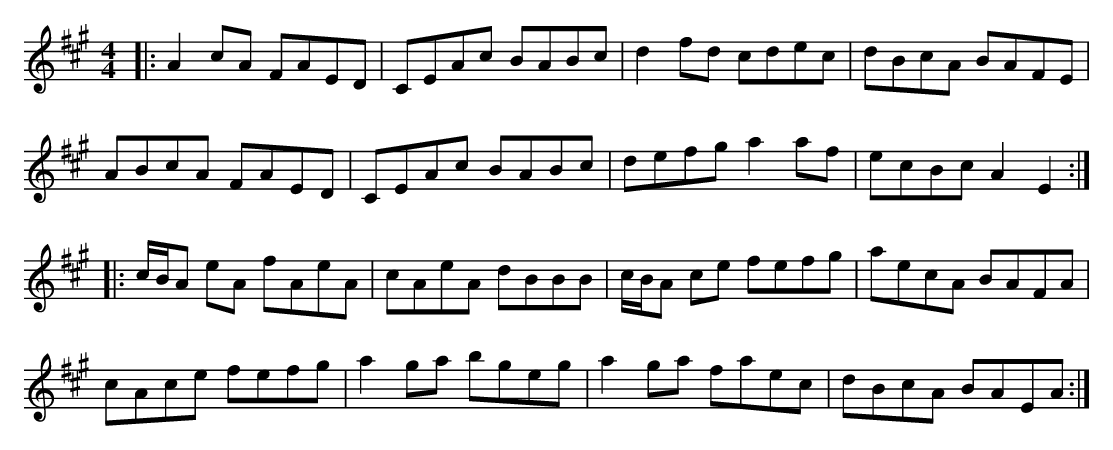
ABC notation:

X:1
M:4/4
K:A
|:A2cA FAED|CEAc BABc|d2fd cdec|dBcA BAFE|
ABcA FAED|CEAc BABc|defg a2af|ecBc A2E2:|
|:c/B/A eA fAeA|cAeA dBBB|c/B/A ce fefg|aecA BAFA|
cAce fefg|a2 ga bgeg|a2 ga faec|dBcA BAEA:|
